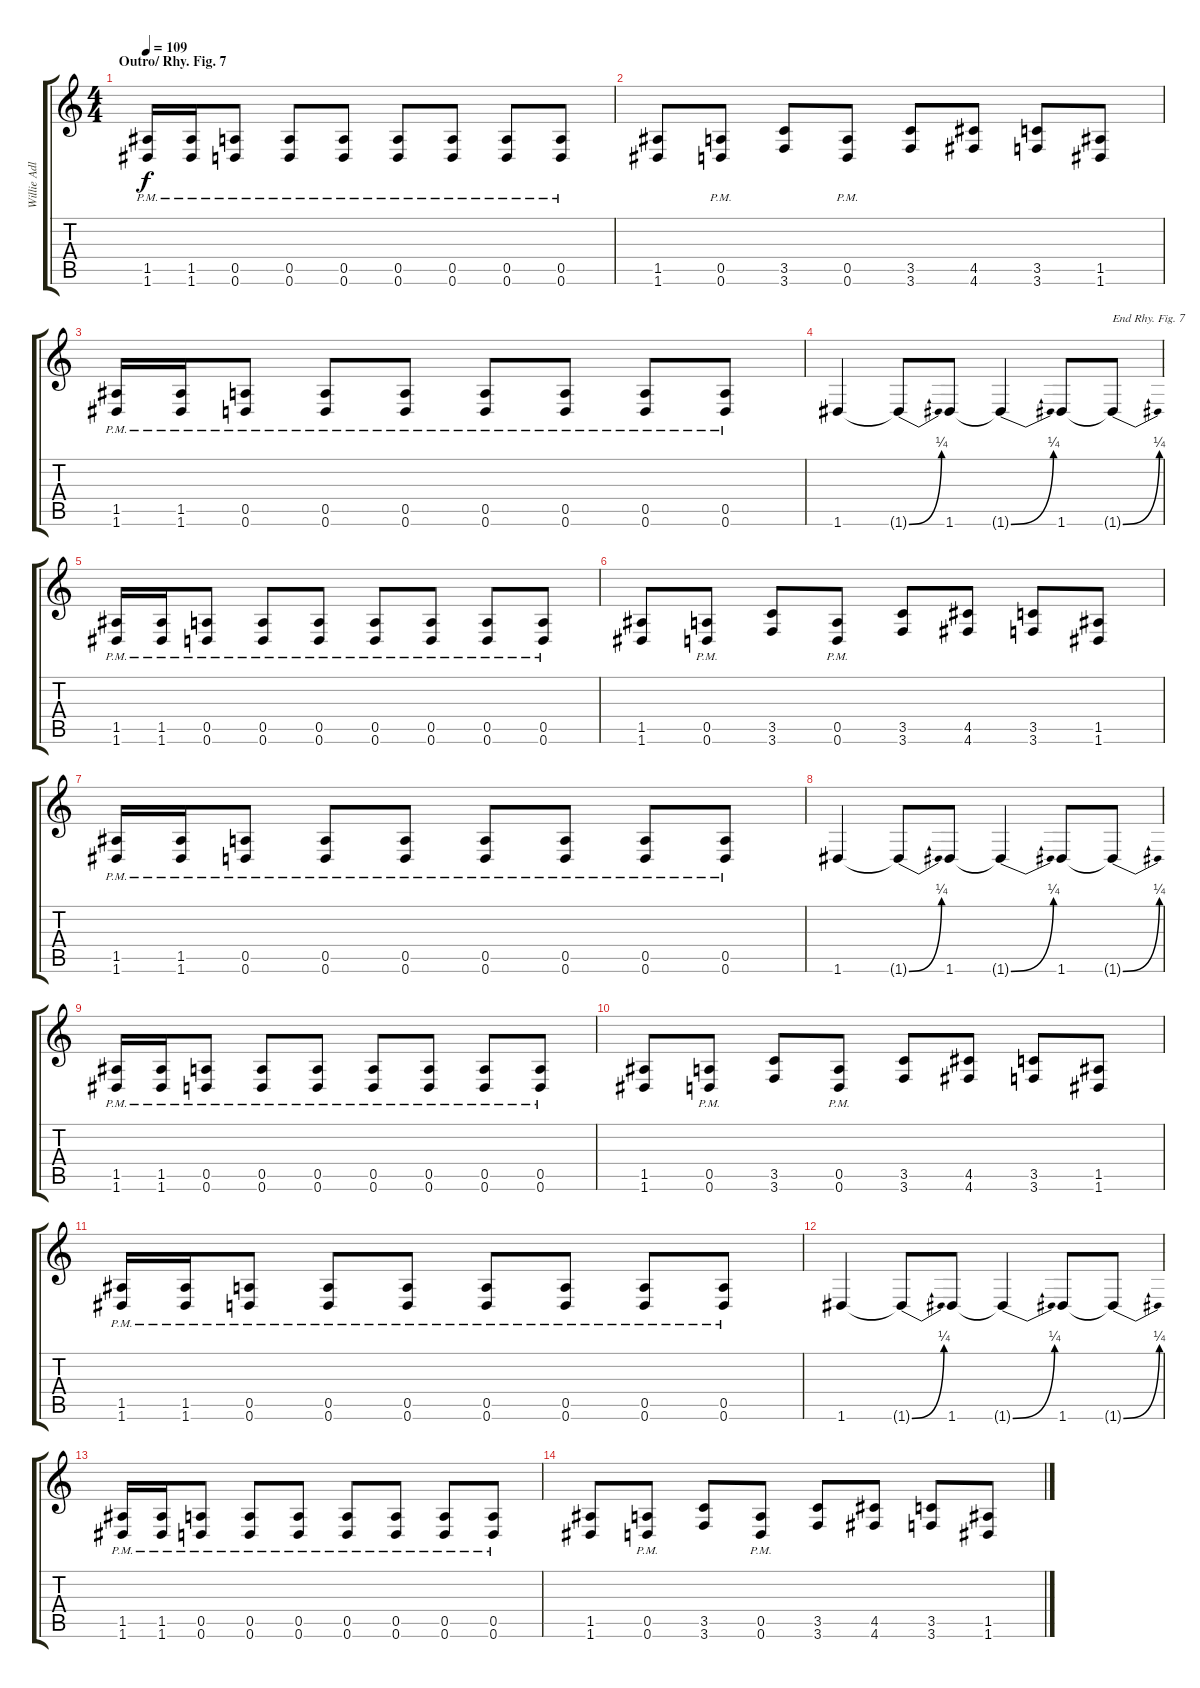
\track ("Willie Adler" "Willie Adl") {instrument distortionguitar}
\staff {score tabs}
\tuning (E4 B3 G3 D3 A2 D2) {hide}
\ts (4 4)
\section ("" "Outro/ Rhy. Fig. 7")
\tempo 109
\clef g2
\ks c
(1.5{pm} 1.6{pm}).16{dy f} (1.5{pm} 1.6{pm}).16 (0.5{pm} 0.6{pm}).8 (0.5{pm} 0.6{pm}).8 (0.5{pm} 0.6{pm}).8 (0.5{pm} 0.6{pm}).8 (0.5{pm} 0.6{pm}).8 (0.5{pm} 0.6{pm}).8 (0.5{pm} 0.6{pm}).8 |
(1.5 1.6).8 (0.5{pm} 0.6{pm}).8 (3.5 3.6).8 (0.5{pm} 0.6{pm}).8 (3.5 3.6).8 (4.5 4.6).8 (3.5 3.6).8 (1.5 1.6).8 |
(1.5{pm} 1.6{pm}).16 (1.5{pm} 1.6{pm}).16 (0.5{pm} 0.6{pm}).8 (0.5{pm} 0.6{pm}).8 (0.5{pm} 0.6{pm}).8 (0.5{pm} 0.6{pm}).8 (0.5{pm} 0.6{pm}).8 (0.5{pm} 0.6{pm}).8 (0.5{pm} 0.6{pm}).8 |
1.6.4 1.6{be (bend 0 0 60 1) t}.8 1.6.8 1.6{be (bend 0 0 60 1) t}.4 1.6.8 1.6{be (bend 0 0 60 1) t}.8{txt "End Rhy. Fig. 7"} |
(1.5{pm} 1.6{pm}).16 (1.5{pm} 1.6{pm}).16 (0.5{pm} 0.6{pm}).8 (0.5{pm} 0.6{pm}).8 (0.5{pm} 0.6{pm}).8 (0.5{pm} 0.6{pm}).8 (0.5{pm} 0.6{pm}).8 (0.5{pm} 0.6{pm}).8 (0.5{pm} 0.6{pm}).8 |
(1.5 1.6).8 (0.5{pm} 0.6{pm}).8 (3.5 3.6).8 (0.5{pm} 0.6{pm}).8 (3.5 3.6).8 (4.5 4.6).8 (3.5 3.6).8 (1.5 1.6).8 |
(1.5{pm} 1.6{pm}).16 (1.5{pm} 1.6{pm}).16 (0.5{pm} 0.6{pm}).8 (0.5{pm} 0.6{pm}).8 (0.5{pm} 0.6{pm}).8 (0.5{pm} 0.6{pm}).8 (0.5{pm} 0.6{pm}).8 (0.5{pm} 0.6{pm}).8 (0.5{pm} 0.6{pm}).8 |
1.6.4 1.6{be (bend 0 0 60 1) t}.8 1.6.8 1.6{be (bend 0 0 60 1) t}.4 1.6.8 1.6{be (bend 0 0 60 1) t}.8 |
(1.5{pm} 1.6{pm}).16 (1.5{pm} 1.6{pm}).16 (0.5{pm} 0.6{pm}).8 (0.5{pm} 0.6{pm}).8 (0.5{pm} 0.6{pm}).8 (0.5{pm} 0.6{pm}).8 (0.5{pm} 0.6{pm}).8 (0.5{pm} 0.6{pm}).8 (0.5{pm} 0.6{pm}).8 |
(1.5 1.6).8 (0.5{pm} 0.6{pm}).8 (3.5 3.6).8 (0.5{pm} 0.6{pm}).8 (3.5 3.6).8 (4.5 4.6).8 (3.5 3.6).8 (1.5 1.6).8 |
(1.5{pm} 1.6{pm}).16 (1.5{pm} 1.6{pm}).16 (0.5{pm} 0.6{pm}).8 (0.5{pm} 0.6{pm}).8 (0.5{pm} 0.6{pm}).8 (0.5{pm} 0.6{pm}).8 (0.5{pm} 0.6{pm}).8 (0.5{pm} 0.6{pm}).8 (0.5{pm} 0.6{pm}).8 |
1.6.4 1.6{be (bend 0 0 60 1) t}.8 1.6.8 1.6{be (bend 0 0 60 1) t}.4 1.6.8 1.6{be (bend 0 0 60 1) t}.8 |
(1.5{pm} 1.6{pm}).16 (1.5{pm} 1.6{pm}).16 (0.5{pm} 0.6{pm}).8 (0.5{pm} 0.6{pm}).8 (0.5{pm} 0.6{pm}).8 (0.5{pm} 0.6{pm}).8 (0.5{pm} 0.6{pm}).8 (0.5{pm} 0.6{pm}).8 (0.5{pm} 0.6{pm}).8 |
(1.5 1.6).8 (0.5{pm} 0.6{pm}).8 (3.5 3.6).8 (0.5{pm} 0.6{pm}).8 (3.5 3.6).8 (4.5 4.6).8 (3.5 3.6).8 (1.5 1.6).8
